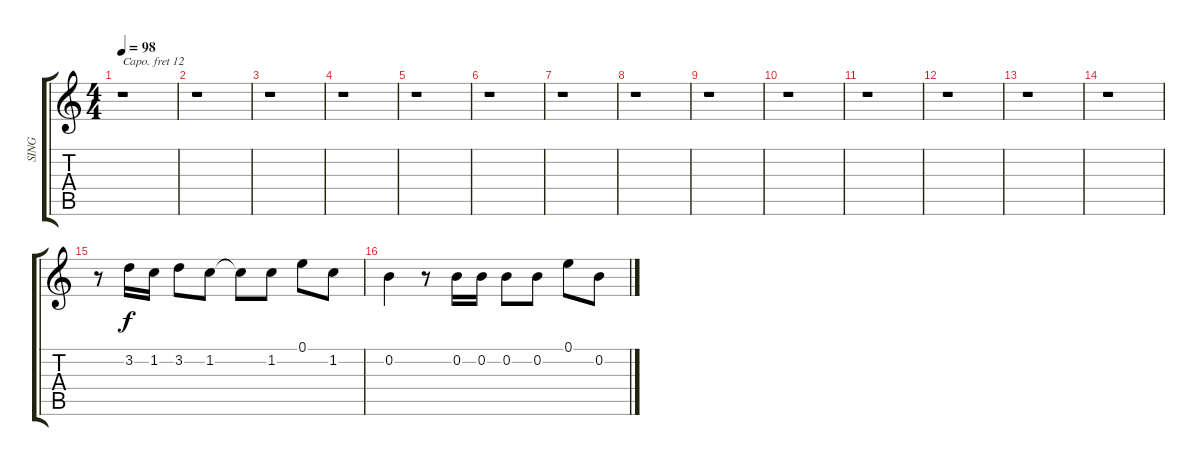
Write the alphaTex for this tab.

\track ("SING" "SING") {instrument electricgrandpiano}
\staff {score tabs}
\capo 12
\tuning (E4 B3 G3 D3 A2 E2) {hide}
\ts (4 4)
\tempo 98
\clef g2
\ks c
r.1{dy f instrument electricgrandpiano} |
r.1 |
r.1 |
r.1 |
r.1 |
r.1 |
r.1 |
r.1 |
r.1 |
r.1 |
r.1 |
r.1 |
r.1 |
r.1 |
r.8 3.2.16 1.2.16 3.2.8 1.2.8 1.2{t}.8 1.2.8 0.1.8 1.2.8 |
0.2.4 r.8 0.2.16 0.2.16 0.2.8 0.2.8 0.1.8 0.2.8
